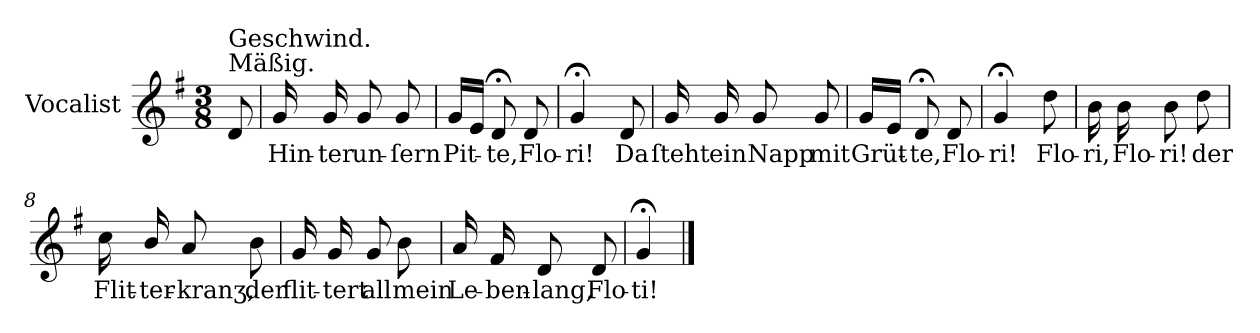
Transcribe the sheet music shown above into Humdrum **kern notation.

**kern	**text
*part1	*part1
*staff1	*staff1
*I"Vocalist	*
*k[f#]	*
*G:	*
*M3/8	*
=	=
!LO:TX:a:t=Mäßig.	!
!LO:TX:a:t=Geschwind.	!
8d	.
=1	=1
16g	Hin-
16g	-ter
8g	un-
8g	-ſern
=2	=2
16gLL	Pit-
16eJJ	.
8d;<	-te,
8d	Flo-
=3	=3
4g;<	-ri!
8d	Da
=4	=4
16g	ſteht
16g	ein
8g	Napp
8g	mit
=5	=5
16gLL	Grüt-
16eJJ	.
8d;<	-te,
8d	Flo-
=6	=6
4g;<	-ri!
8dd	Flo-
=7	=7
16b	-ri,
16b	Flo-
8b	-ri!
8dd	der
=8	=8
16cc	Flit-
16b/	-ter-
8a	-kranʒ,
8b	der
=9	=9
16g	flit-
16g	-tert
8g	all
8b	mein
=10	=10
16a	Le-
16f#	-ben-
8d	-lang,
8d	Flo-
=11	=11
4g;<	-ti!
==	==
*-	*-
